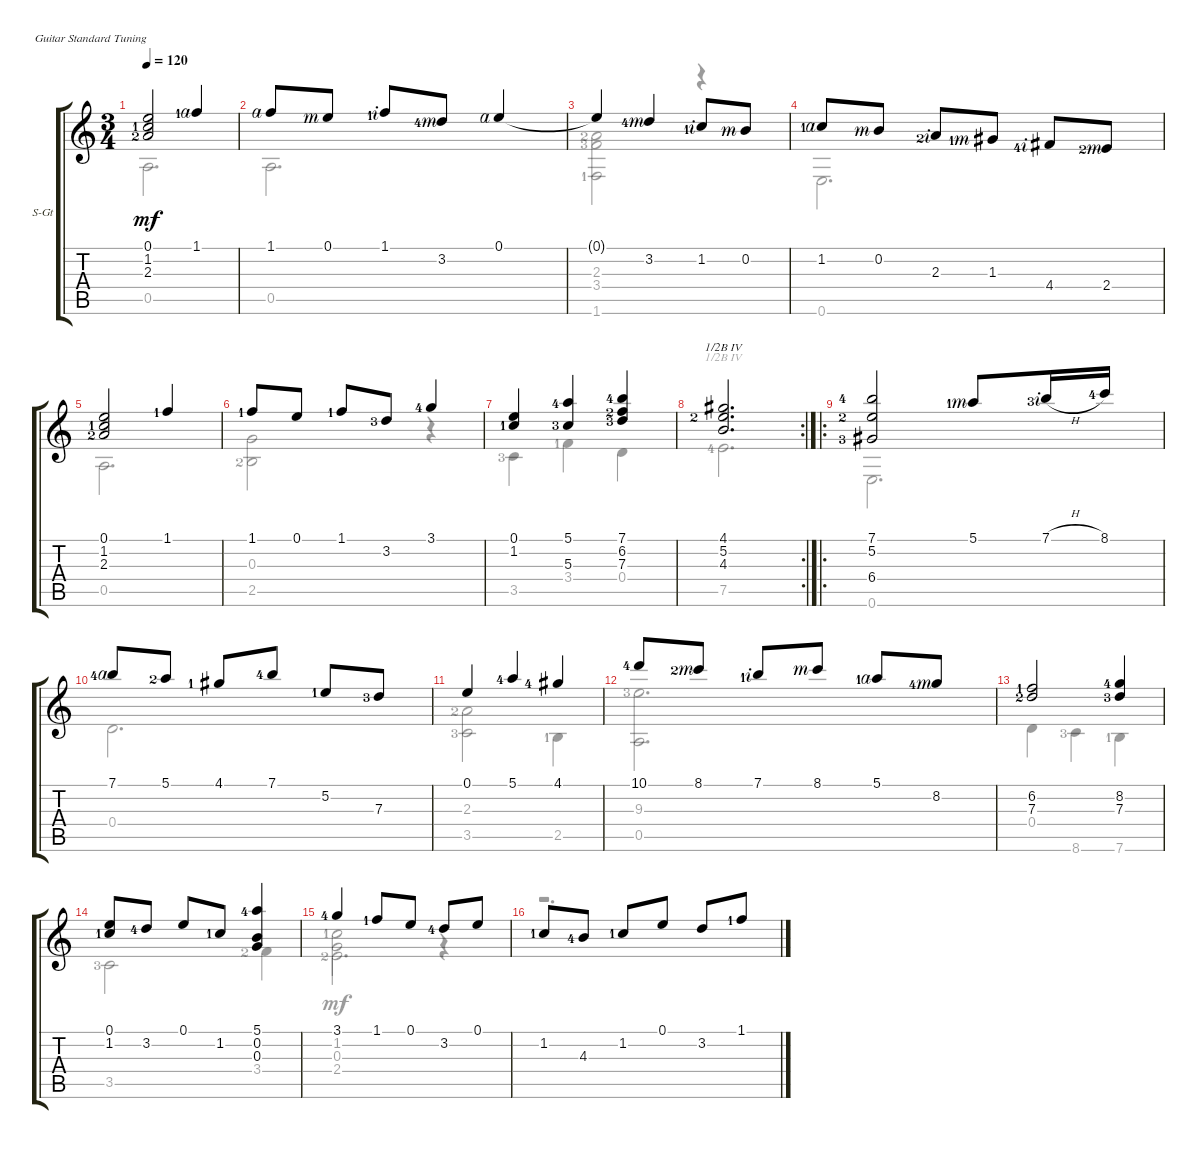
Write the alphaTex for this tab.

\defaultSystemsLayout 4
\bracketExtendMode groupsimilarinstruments
\firstSystemTrackNameOrientation horizontal
\otherSystemsTrackNameOrientation horizontal
\track ("Steel Guitar" "S-Gt") {instrument acousticguitarsteel}
\staff {score tabs}
\tuning (E4 B3 G3 D3 A2 E2)
\voice
\ts (3 4)
\tempo 120
\clef g2
\ks c
(0.1 1.2{lf 2} 2.3{lf 3}).2{dy mf instrument acousticguitarsteel} 1.1{lf 2 rf 4}.4 |
1.1{rf 4}.8 0.1{rf 3}.8 1.1{lf 2 rf 2}.8 3.2{lf 5 rf 3}.8 0.1{rf 4}.4 |
0.1{t}.4 3.2{lf 5 rf 3}.4 1.2{lf 2 rf 2}.8 0.2{rf 3}.8 |
1.2{lf 2 rf 4}.8 0.2{rf 3}.8 2.3{lf 3 rf 2}.8 1.3{lf 2 rf 3}.8 4.4{lf 5 rf 2}.8 2.4{lf 3 rf 3}.8 |
(1.2{lf 2} 0.1 2.3{lf 3}).2 1.1{lf 2}.4 |
1.1{lf 2}.8 0.1.8 1.1{lf 2}.8 3.2{lf 4}.8 3.1{lf 5}.4 |
(0.1 1.2{lf 2}).4 (5.1{lf 5} 5.3{lf 4}).4 (7.3{lf 4} 6.2{lf 3} 7.1{lf 5}).4 |
\rc 2
(4.1 5.2{lf 3} 4.3).2{d barre (4 half)} |
\ro
(7.1{lf 5} 5.2{lf 3} 6.4{lf 4}).2 5.1{lf 2 rf 3}.8 7.1{h lf 4 rf 2}.16 8.1{lf 5}.16 |
7.1{lf 5 rf 4}.8 5.1{lf 3}.8 4.1{lf 2}.8 7.1{lf 5}.8 5.2{lf 2}.8 7.3{lf 4}.8 |
0.1.4 5.1{lf 5}.4 4.1{lf 5}.4 |
10.1{lf 5}.8 8.1{lf 3 rf 3}.8 7.1{lf 2 rf 2}.8 8.1{rf 3}.8 5.1{lf 2 rf 4}.8 8.2{lf 5 rf 3}.8 |
(6.2{lf 2} 7.3{lf 3}).2 (7.3{lf 4} 8.2{lf 5}).4 |
(1.2{lf 2} 0.1).8 3.2{lf 5}.8 0.1.8 1.2{lf 2}.8 (5.1{lf 5} 0.2 0.3).4 |
3.1{lf 5}.4 1.1{lf 2}.8 0.1.8 3.2{lf 5}.8 0.1.8 |
1.2{lf 2}.8 4.3{lf 5}.8 1.2{lf 2}.8 0.1.8 3.2.8 1.1{lf 2}.8
\voice
\clef g2
\ottava regular
\simile none
\ks c
0.5.2{d dy mf} |
0.5.2{d} |
(1.6{lf 2} 3.4{lf 4} 2.3{lf 3}).2 r.4 |
0.6.2{d} |
0.5.2{d} |
(2.5{lf 3} 0.3).2 r.4 |
3.5{lf 4}.4 3.4{lf 2}.4 0.4.4 |
7.5{lf 5}.2{d barre (4 half)} |
0.6.2{d} |
0.4.2{d} |
(3.5{lf 4} 2.3{lf 3}).2 2.5{lf 2}.4 |
(0.5 9.3{lf 4}).2{d} |
0.4.4 8.6{lf 4}.4 7.6{lf 2}.4 |
3.5{lf 4}.2 3.4{lf 3}.4 |
2.4{lf 3}.2{d} |
r.2{d}
\voice
\clef g2
\ottava regular
\simile none
\ks c
|
|
|
|
|
|
|
|
|
|
|
|
|
|
(0.3 1.2{lf 2}).2 r.4 |
